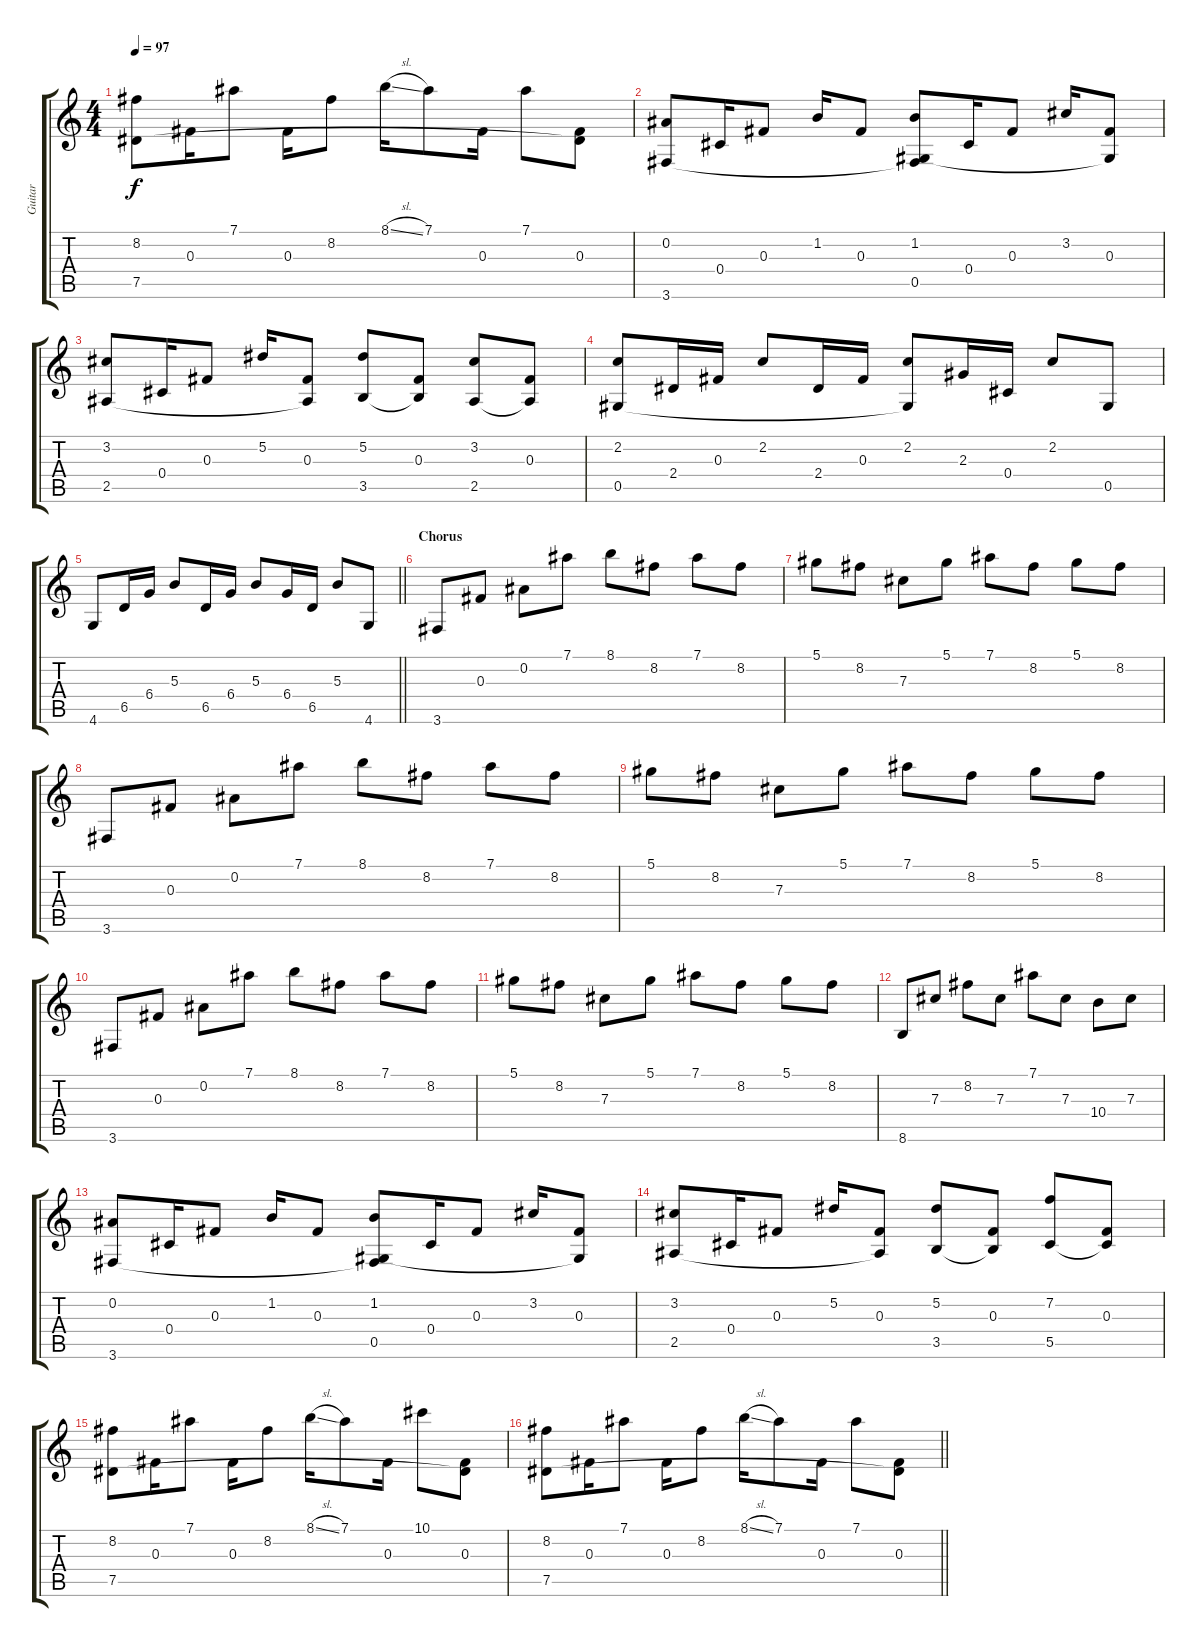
\track ("Guitar" "Guitar") {instrument acousticguitarsteel}
\staff {score tabs}
\tuning (Eb4 Bb3 Gb3 Db3 Ab2 Eb2) {hide}
\ts (4 4)
\tempo 97
\clef g2
\ks c
(8.2 7.5).8{dy f} 0.3.16 7.1.8 0.3.16 8.2.8 8.1{sl}.16 7.1.8 0.3.16 7.1.8 (0.3 7.5{t}).8 |
(0.2 3.6).8 0.4.16 0.3.8 1.2.16 0.3.8 (1.2 0.5 3.6{t}).8 0.4.16 0.3.8 3.2.16 (0.3 0.5{t}).8 |
(3.2 2.5).8 0.4.16 0.3.8 5.2.16 (0.3 2.5{t}).8 (5.2 3.5).8 (0.3 3.5{t}).8 (3.2 2.5).8 (0.3 2.5{t}).8 |
(2.2 0.5).8 2.4.16 0.3.16 2.2.8 2.4.16 0.3.16 (2.2 0.5{t}).8 2.3.16 0.4.16 2.2.8 0.5.8 |
\barLineRight lightlight
4.6.8 6.5.16 6.4.16 5.3.8 6.5.16 6.4.16 5.3.8 6.4.16 6.5.16 5.3.8 4.6.8 |
\section ("" "Chorus")
3.6.8 0.3.8 0.2.8 7.1.8 8.1.8 8.2.8 7.1.8 8.2.8 |
5.1.8 8.2.8 7.3.8 5.1.8 7.1.8 8.2.8 5.1.8 8.2.8 |
3.6.8 0.3.8 0.2.8 7.1.8 8.1.8 8.2.8 7.1.8 8.2.8 |
5.1.8 8.2.8 7.3.8 5.1.8 7.1.8 8.2.8 5.1.8 8.2.8 |
3.6.8 0.3.8 0.2.8 7.1.8 8.1.8 8.2.8 7.1.8 8.2.8 |
5.1.8 8.2.8 7.3.8 5.1.8 7.1.8 8.2.8 5.1.8 8.2.8 |
8.6.8 7.3.8 8.2.8 7.3.8 7.1.8 7.3.8 10.4.8 7.3.8 |
(0.2 3.6).8 0.4.16 0.3.8 1.2.16 0.3.8 (1.2 0.5 3.6{t}).8 0.4.16 0.3.8 3.2.16 (0.3 0.5{t}).8 |
(3.2 2.5).8 0.4.16 0.3.8 5.2.16 (0.3 2.5{t}).8 (5.2 3.5).8 (0.3 3.5{t}).8 (7.2 5.5).8 (0.3 5.5{t}).8 |
(8.2 7.5).8 0.3.16 7.1.8 0.3.16 8.2.8 8.1{sl}.16 7.1.8 0.3.16 10.1.8 (0.3 7.5{t}).8 |
\barLineRight lightlight
(8.2 7.5).8 0.3.16 7.1.8 0.3.16 8.2.8 8.1{sl}.16 7.1.8 0.3.16 7.1.8 (0.3 7.5{t}).8
